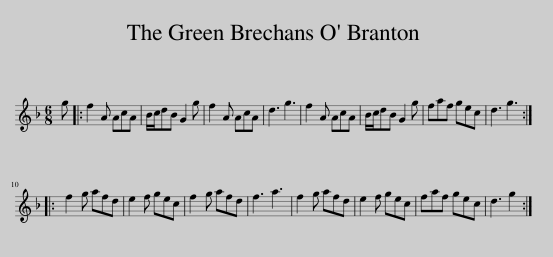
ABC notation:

X:1
L:1/8
M:6/8
I:linebreak $
K:F
V:1 treble
V:1
 g |: f2 A AcA | B/c/dB G2 g | f2 A AcA | d3 g3 | %5
 f2 A AcA | B/c/dB G2 g | faf gec | d3 g3 ::$ f2 g afd | %10
 e2 f gec | f2 g afd | f3 a3 | f2 g afd | e2 f gec | %15
 faf gec | d3 g2 :| %17
